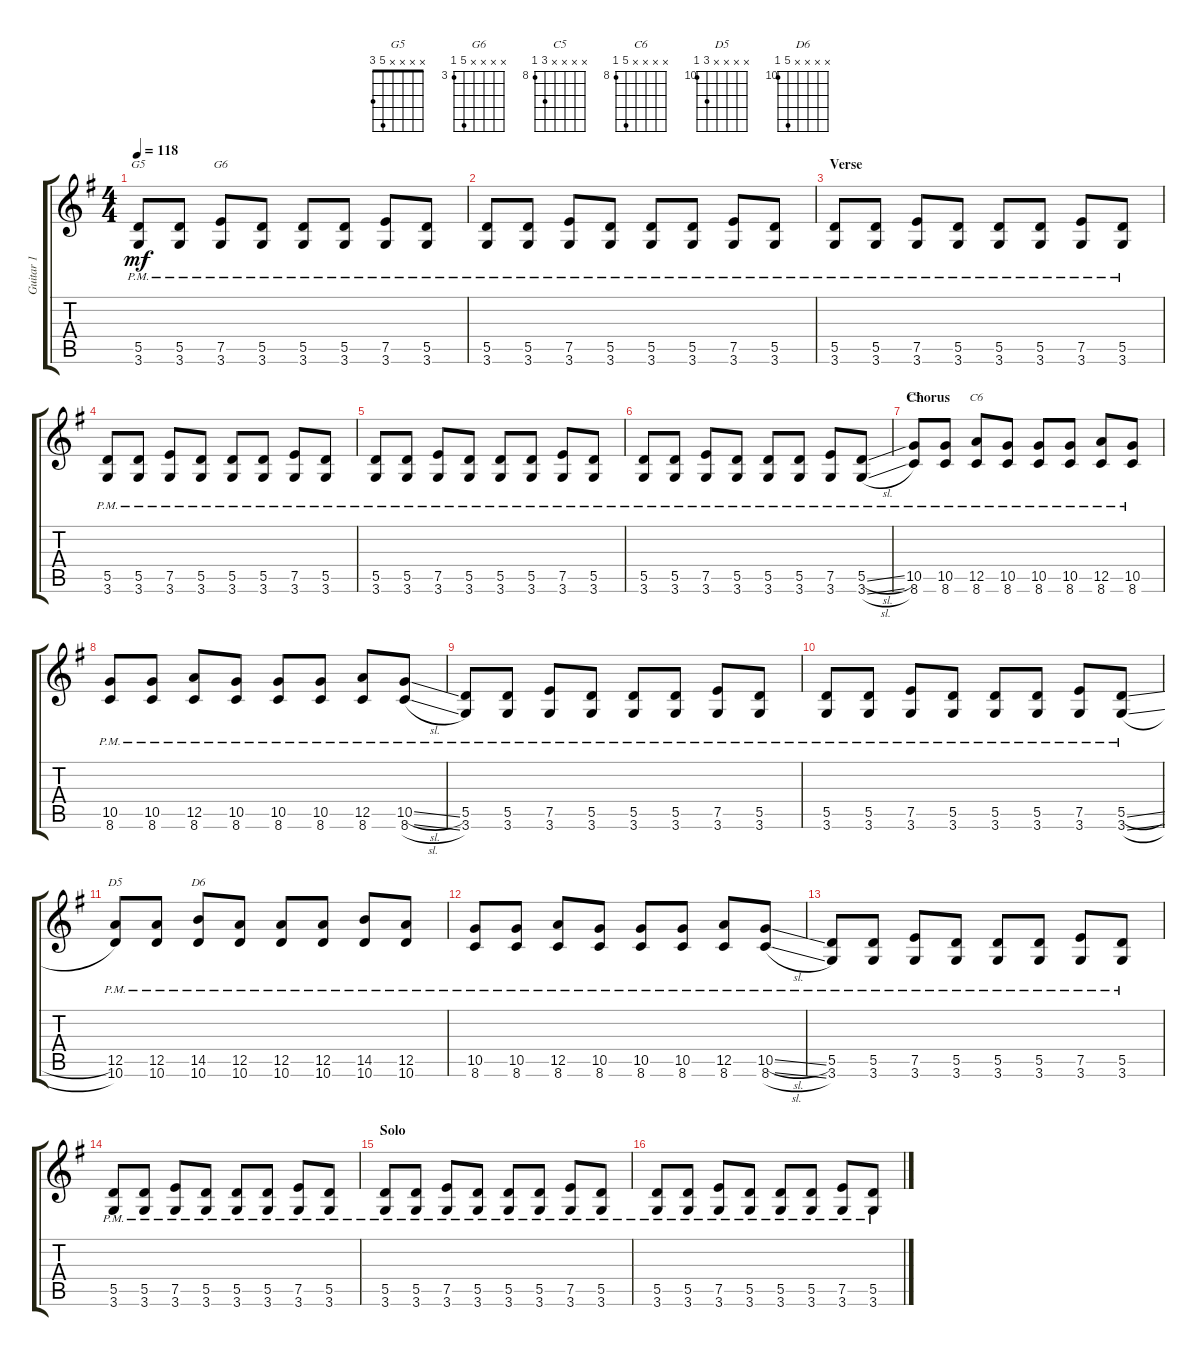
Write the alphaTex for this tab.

\track ("Guitar 1" "Guitar 1") {instrument electricguitarclean}
\staff {score tabs}
\tuning (E4 B3 G3 D3 A2 E2) {hide}
\chord ("G5" x x x x 5 3)
\chord ("G6" x x x x 7 3) {firstfret 3}
\chord ("C5" x x x x 10 8) {firstfret 8}
\chord ("C6" x x x x 12 8) {firstfret 8}
\chord ("D5" x x x x 12 10) {firstfret 10}
\chord ("D6" x x x x 14 10) {firstfret 10}
\ts (4 4)
\tempo 118
\clef g2
\ks g
(5.5{pm} 3.6{pm}).8{ch "G5" dy mf} (5.5{pm} 3.6{pm}).8 (7.5{pm} 3.6{pm}).8{ch "G6"} (5.5{pm} 3.6{pm}).8 (5.5{pm} 3.6{pm}).8 (5.5{pm} 3.6{pm}).8 (7.5{pm} 3.6{pm}).8 (5.5{pm} 3.6{pm}).8 |
(5.5{pm} 3.6{pm}).8 (5.5{pm} 3.6{pm}).8 (7.5{pm} 3.6{pm}).8 (5.5{pm} 3.6{pm}).8 (5.5{pm} 3.6{pm}).8 (5.5{pm} 3.6{pm}).8 (7.5{pm} 3.6{pm}).8 (5.5{pm} 3.6{pm}).8 |
\section ("" "Verse")
(5.5{pm} 3.6{pm}).8 (5.5{pm} 3.6{pm}).8 (7.5{pm} 3.6{pm}).8 (5.5{pm} 3.6{pm}).8 (5.5{pm} 3.6{pm}).8 (5.5{pm} 3.6{pm}).8 (7.5{pm} 3.6{pm}).8 (5.5{pm} 3.6{pm}).8 |
(5.5{pm} 3.6{pm}).8 (5.5{pm} 3.6{pm}).8 (7.5{pm} 3.6{pm}).8 (5.5{pm} 3.6{pm}).8 (5.5{pm} 3.6{pm}).8 (5.5{pm} 3.6{pm}).8 (7.5{pm} 3.6{pm}).8 (5.5{pm} 3.6{pm}).8 |
(5.5{pm} 3.6{pm}).8 (5.5{pm} 3.6{pm}).8 (7.5{pm} 3.6{pm}).8 (5.5{pm} 3.6{pm}).8 (5.5{pm} 3.6{pm}).8 (5.5{pm} 3.6{pm}).8 (7.5{pm} 3.6{pm}).8 (5.5{pm} 3.6{pm}).8 |
(5.5{pm} 3.6{pm}).8 (5.5{pm} 3.6{pm}).8 (7.5{pm} 3.6{pm}).8 (5.5{pm} 3.6{pm}).8 (5.5{pm} 3.6{pm}).8 (5.5{pm} 3.6{pm}).8 (7.5{pm} 3.6{pm}).8 (5.5{sl pm} 3.6{sl pm}).8 |
\section ("" "Chorus")
(10.5{pm} 8.6{pm}).8{ch "C5"} (10.5{pm} 8.6{pm}).8 (12.5{pm} 8.6{pm}).8{ch "C6"} (10.5{pm} 8.6{pm}).8 (10.5{pm} 8.6{pm}).8 (10.5{pm} 8.6{pm}).8 (12.5{pm} 8.6{pm}).8 (10.5{pm} 8.6{pm}).8 |
(10.5{pm} 8.6{pm}).8 (10.5{pm} 8.6{pm}).8 (12.5{pm} 8.6{pm}).8 (10.5{pm} 8.6{pm}).8 (10.5{pm} 8.6{pm}).8 (10.5{pm} 8.6{pm}).8 (12.5{pm} 8.6{pm}).8 (10.5{sl pm} 8.6{sl pm}).8 |
(5.5{pm} 3.6{pm}).8 (5.5{pm} 3.6{pm}).8 (7.5{pm} 3.6{pm}).8 (5.5{pm} 3.6{pm}).8 (5.5{pm} 3.6{pm}).8 (5.5{pm} 3.6{pm}).8 (7.5{pm} 3.6{pm}).8 (5.5{pm} 3.6{pm}).8 |
(5.5{pm} 3.6{pm}).8 (5.5{pm} 3.6{pm}).8 (7.5{pm} 3.6{pm}).8 (5.5{pm} 3.6{pm}).8 (5.5{pm} 3.6{pm}).8 (5.5{pm} 3.6{pm}).8 (7.5{pm} 3.6{pm}).8 (5.5{sl pm} 3.6{sl pm}).8 |
(12.5{pm} 10.6{pm}).8{ch "D5"} (12.5{pm} 10.6{pm}).8 (14.5{pm} 10.6{pm}).8{ch "D6"} (12.5{pm} 10.6{pm}).8 (12.5{pm} 10.6{pm}).8 (12.5{pm} 10.6{pm}).8 (14.5{pm} 10.6{pm}).8 (12.5{pm} 10.6{pm}).8 |
(10.5{pm} 8.6{pm}).8 (10.5{pm} 8.6{pm}).8 (12.5{pm} 8.6{pm}).8 (10.5{pm} 8.6{pm}).8 (10.5{pm} 8.6{pm}).8 (10.5{pm} 8.6{pm}).8 (12.5{pm} 8.6{pm}).8 (10.5{sl pm} 8.6{sl pm}).8 |
(5.5{pm} 3.6{pm}).8 (5.5{pm} 3.6{pm}).8 (7.5{pm} 3.6{pm}).8 (5.5{pm} 3.6{pm}).8 (5.5{pm} 3.6{pm}).8 (5.5{pm} 3.6{pm}).8 (7.5{pm} 3.6{pm}).8 (5.5{pm} 3.6{pm}).8 |
(5.5{pm} 3.6{pm}).8 (5.5{pm} 3.6{pm}).8 (7.5{pm} 3.6{pm}).8 (5.5{pm} 3.6{pm}).8 (5.5{pm} 3.6{pm}).8 (5.5{pm} 3.6{pm}).8 (7.5{pm} 3.6{pm}).8 (5.5{pm} 3.6{pm}).8 |
\section ("" "Solo")
(5.5{pm} 3.6{pm}).8 (5.5{pm} 3.6{pm}).8 (7.5{pm} 3.6{pm}).8 (5.5{pm} 3.6{pm}).8 (5.5{pm} 3.6{pm}).8 (5.5{pm} 3.6{pm}).8 (7.5{pm} 3.6{pm}).8 (5.5{pm} 3.6{pm}).8 |
(5.5{pm} 3.6{pm}).8 (5.5{pm} 3.6{pm}).8 (7.5{pm} 3.6{pm}).8 (5.5{pm} 3.6{pm}).8 (5.5{pm} 3.6{pm}).8 (5.5{pm} 3.6{pm}).8 (7.5{pm} 3.6{pm}).8 (5.5{pm} 3.6{pm}).8
